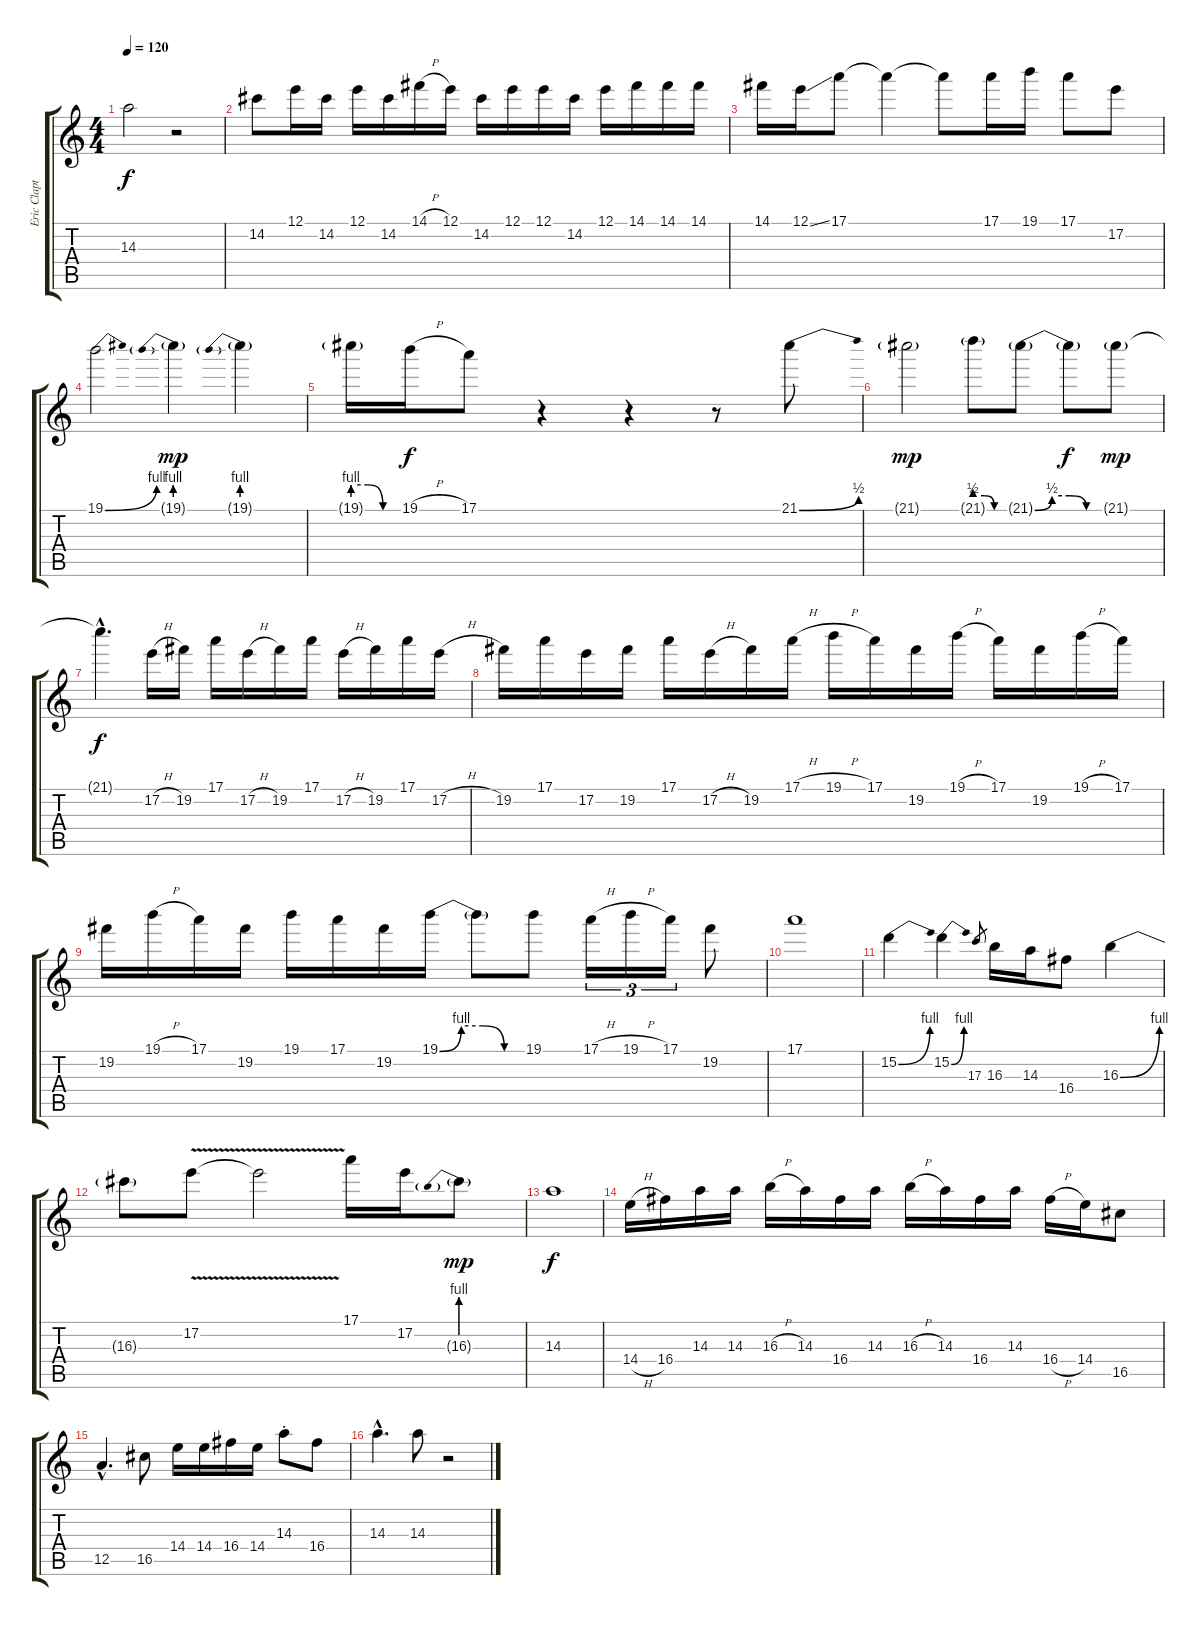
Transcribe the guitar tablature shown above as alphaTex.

\track ("Eric Clapton" "Eric Clapt") {instrument electricguitarclean}
\staff {score tabs}
\tuning (E4 B3 G3 D3 A2 E2) {hide}
\ts (4 4)
\tempo 120
\clef g2
\ks c
14.3.2{dy f} r.2 |
14.2.8 12.1.16 14.2.16 12.1.16 14.2.16 14.1{h}.16 12.1.16 14.2.16 12.1.16 12.1.16 14.2.16 12.1.16 14.1.16 14.1.16 14.1.16 |
14.1.16 12.1{ss}.16 17.1.8 17.1{t}.4 17.1{t}.8 17.1.16 19.1.16 17.1.8 17.2.8 |
19.1{be (bend 0 0 60 4)}.2 19.1{be (prebend 0 4 60 4) g}.4{dy mp} 19.1{be (prebend 0 4 60 4) g}.4 |
19.1{be (custom 0 4 20 4 40 0 60 0) g}.16 19.1{h}.16{dy f} 17.1.8 r.4 r.4 r.8 21.1{be (bend 0 0 60 2)}.8 |
21.1{g}.2{dy mp} 21.1{be (custom 0 2 20 2 40 0 60 0) g}.8 21.1{be (custom 0 0 15 2 30 2 45 0 60 0) g}.8 21.1{t}.8{dy f} 21.1{g}.8{dy mp} |
21.1{hac t}.4{d dy f} 17.2{h}.16 19.2.16 17.1.16 17.2{h}.16 19.2.16 17.1.16 17.2{h}.16 19.2.16 17.1.16 17.2{h}.16 |
19.2.16 17.1.16 17.2.16 19.2.16 17.1.16 17.2{h}.16 19.2.16 17.1{h}.16 19.1{h}.16 17.1.16 19.2.16 19.1{h}.16 17.1.16 19.2.16 19.1{h}.16 17.1.16 |
19.2.16 19.1{h}.16 17.1.16 19.2.16 19.1.16 17.1.16 19.2.16 19.1{be (custom 0 0 15 4 30 4 45 0 60 0)}.16 19.1{t}.8 19.1.8 17.1{h}.16{tu (3 2)} 19.1{h}.16{tu (3 2)} 17.1.16{tu (3 2)} 19.2.8 |
17.1.1 |
15.2{be (bend 0 0 60 4)}.4 15.2{be (bend 0 0 60 4)}.4 17.3.8{gr} 16.3.16 14.3.16 16.4.8 16.3{be (bend 0 0 60 4)}.4 |
16.3{t}.8 17.2{v}.8 17.2{t}.2 17.1.16 17.2.16 16.3{be (prebend 0 4 60 4) g}.8{dy mp} |
14.3.1{dy f} |
14.4{h}.16 16.4.16 14.3.16 14.3.16 16.3{h}.16 14.3.16 16.4.16 14.3.16 16.3{h}.16 14.3.16 16.4.16 14.3.16 16.4{h}.16 14.4.16 16.5.8 |
12.5{hac}.4{d} 16.5.8 14.4.16 14.4.16 16.4.16 14.4.16 14.3{st}.8 16.4.8 |
14.3{hac}.4{d} 14.3.8 r.2
